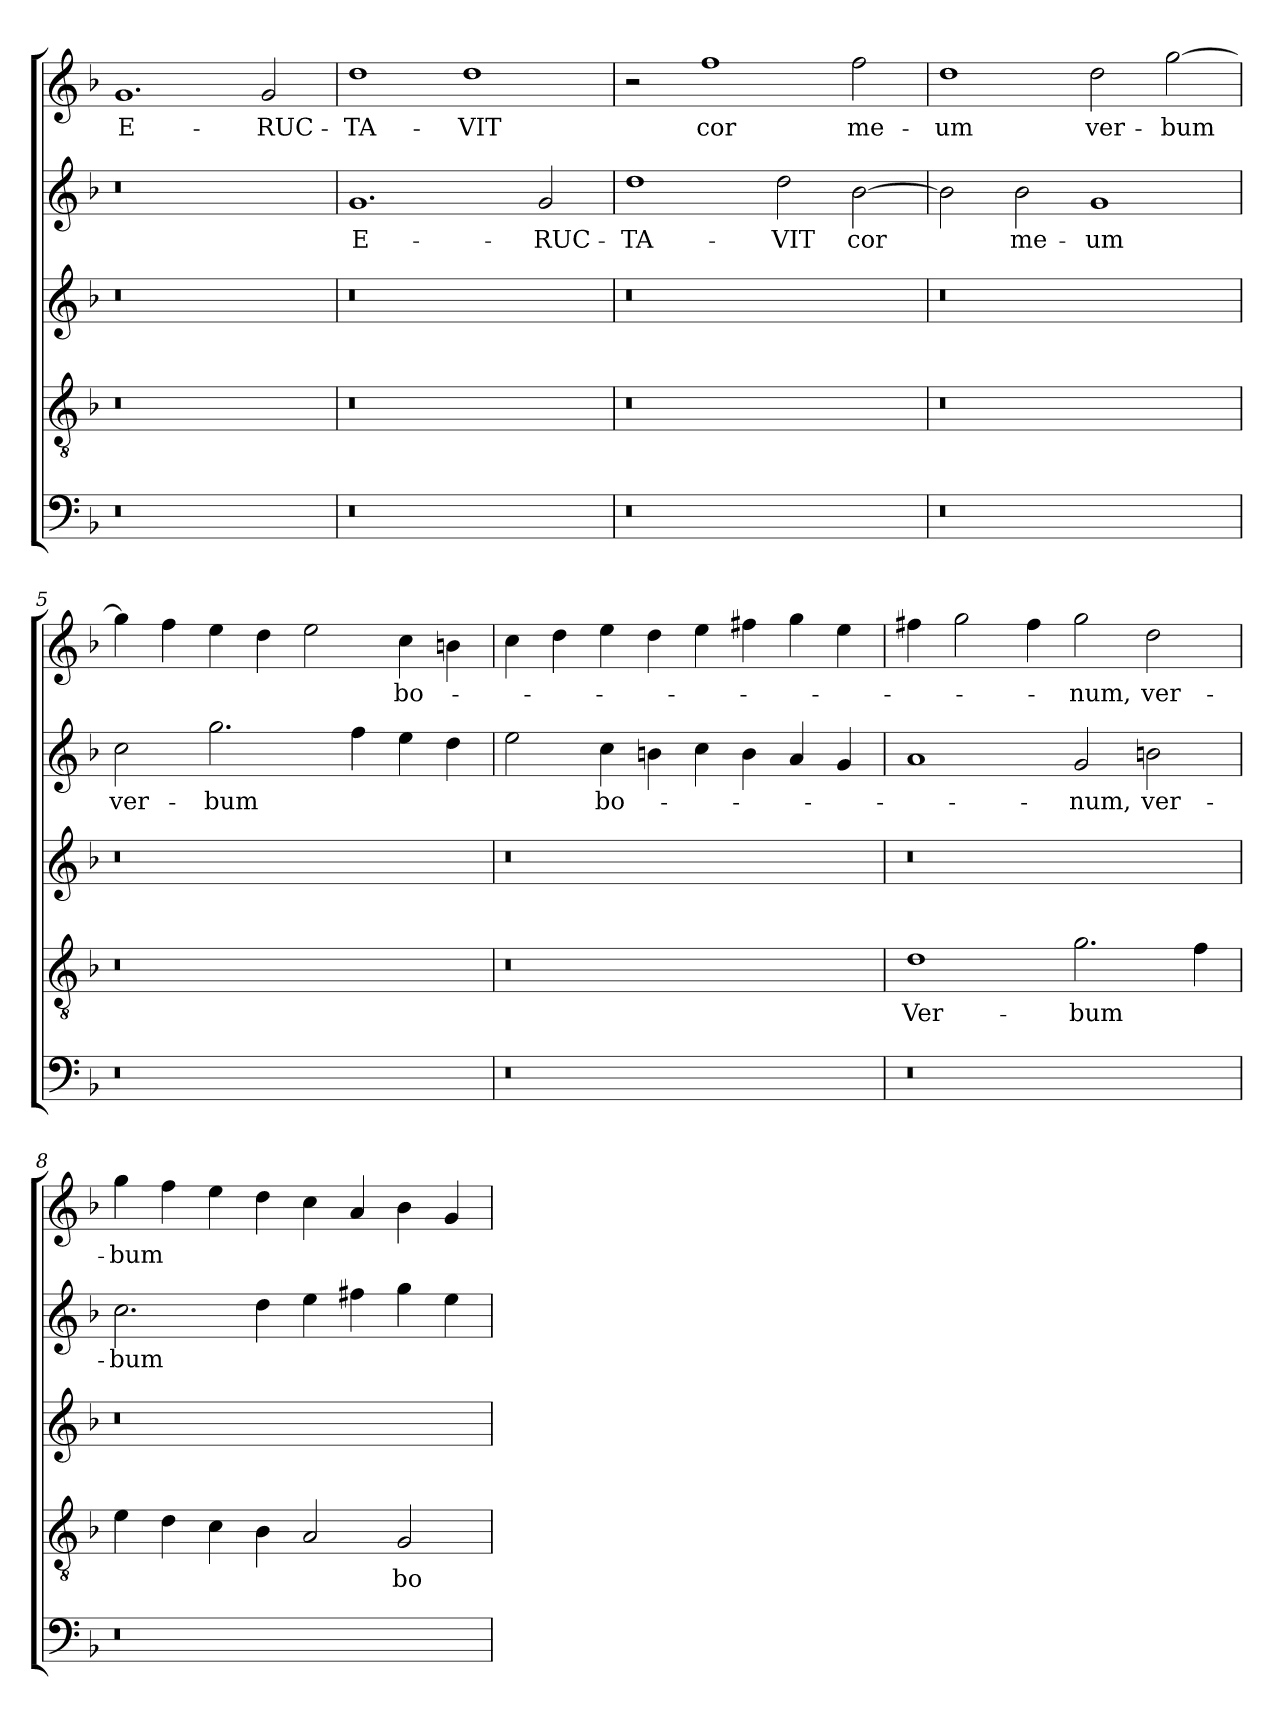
**kern	**kern	**text	**kern	**kern	**text	**kern	**text
*part5	*part4	*part4	*part3	*part2	*part2	*part1	*part1
*staff5	*staff4	*staff4	*staff3	*staff2	*staff2	*staff1	*staff1
*clefF4	*clefGv2	*	*clefG2	*clefG2	*	*clefG2	*
*k[b-]	*k[b-]	*	*k[b-]	*k[b-]	*	*k[b-]	*
=1	=1	=1	=1	=1	=1	=1	=1
0r	0r	.	0r	0r	.	1.g	E-
.	.	.	.	.	.	2g	-RUC-
=2	=2	=2	=2	=2	=2	=2	=2
0r	0r	.	0r	1.g	E-	1dd	-TA-
.	.	.	.	.	.	1dd	-VIT
.	.	.	.	2g	-RUC-	.	.
=3	=3	=3	=3	=3	=3	=3	=3
0r	0r	.	0r	1dd	-TA-	2r	.
.	.	.	.	.	.	1ff	cor
.	.	.	.	2dd	-VIT	.	.
.	.	.	.	[2b-	cor	2ff	me-
=4	=4	=4	=4	=4	=4	=4	=4
0r	0r	.	0r	2b-]	.	1dd	-um
.	.	.	.	2b-	me-	.	.
.	.	.	.	1g	-um	2dd	ver-
.	.	.	.	.	.	[2gg	-bum
=5	=5	=5	=5	=5	=5	=5	=5
0r	0r	.	0r	2cc	ver-	4gg]	.
.	.	.	.	.	.	4ff	.
.	.	.	.	2.gg	-bum	4ee	.
.	.	.	.	.	.	4dd	.
.	.	.	.	.	.	2ee	.
.	.	.	.	4ff	.	.	.
.	.	.	.	4ee	.	4cc	bo-
.	.	.	.	4dd	.	4bn	.
!!LO:LB:g=z
=6	=6	=6	=6	=6	=6	=6	=6
0r	0r	.	0r	2ee	.	4cc	.
.	.	.	.	.	.	4dd	.
.	.	.	.	4cc	bo-	4ee	.
.	.	.	.	4bn	.	4dd	.
.	.	.	.	4cc	.	4ee	.
.	.	.	.	4b	.	4ff#X	.
.	.	.	.	4a	.	4gg	.
.	.	.	.	4g	.	4ee	.
=7	=7	=7	=7	=7	=7	=7	=7
0r	1d	Ver-	0r	1a	.	4ff#X	.
.	.	.	.	.	.	2gg	.
.	.	.	.	.	.	4ff#	.
.	2.g	-bum	.	2g	-num,	2gg	-num,
.	.	.	.	2bn	ver-	2dd	ver-
.	4f	.	.	.	.	.	.
=8	=8	=8	=8	=8	=8	=8	=8
0r	4e	.	0r	2.cc	-bum	4gg	-bum
.	4d	.	.	.	.	4ff	.
.	4c	.	.	.	.	4ee	.
.	4B-	.	.	4dd	.	4dd	.
.	2A	.	.	4ee	.	4cc	.
.	.	.	.	4ff#X	.	4a	.
.	2G	bo-	.	4gg	.	4b-	.
.	.	.	.	4ee	.	4g	.
=	=	=	=	=	=	=	=
*-	*-	*-	*-	*-	*-	*-	*-
